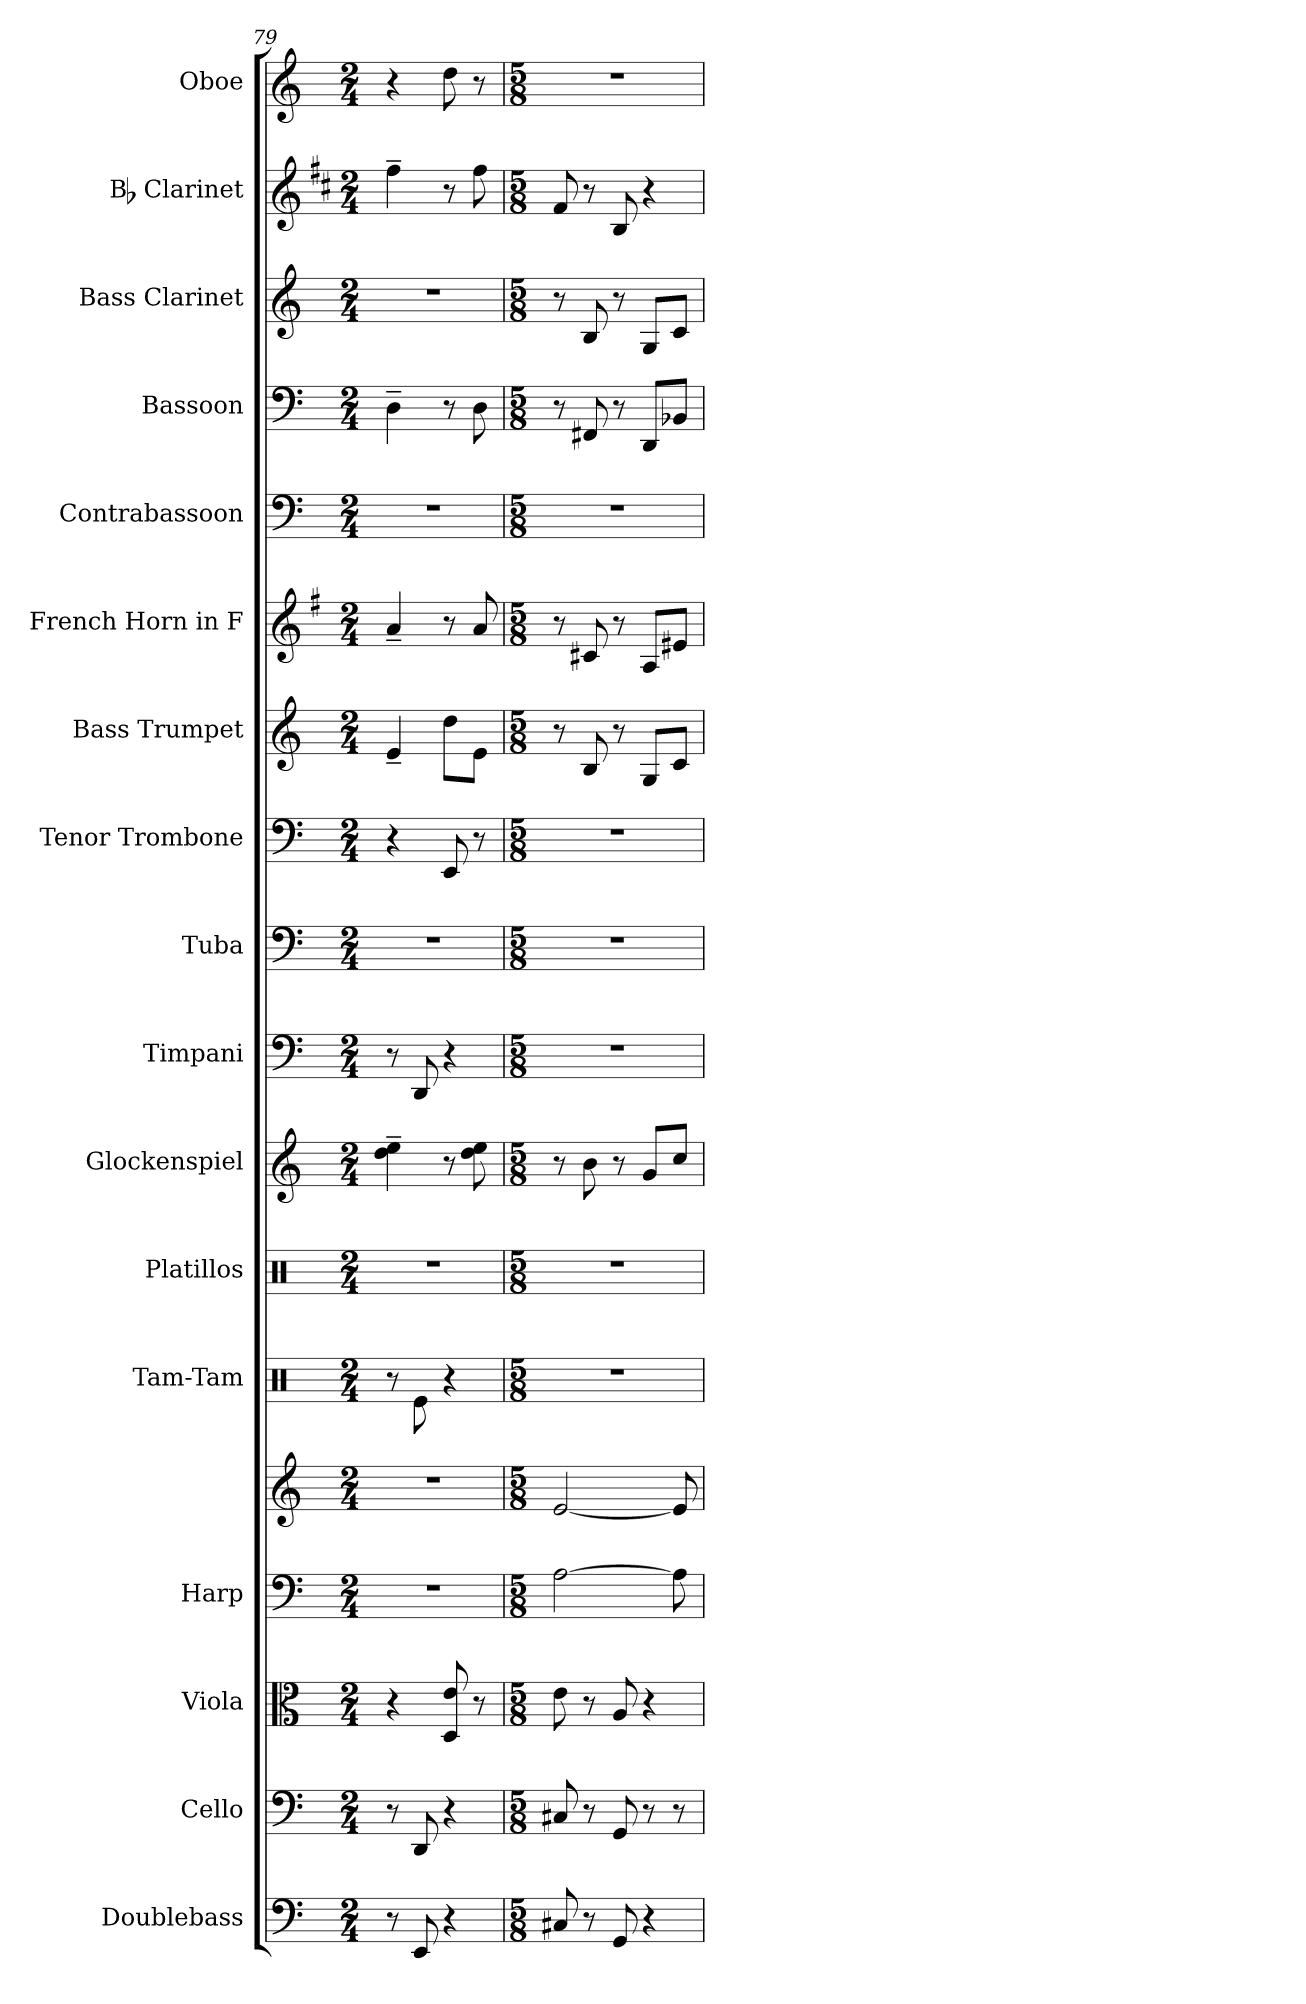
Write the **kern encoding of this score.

**kern	**kern	**kern	**kern	**kern	**kern	**kern	**kern	**kern	**kern	**kern	**kern	**kern	**kern	**kern	**kern	**kern	**kern
*part17	*part16	*part15	*part14	*part14	*part13	*part12	*part11	*part10	*part9	*part8	*part7	*part6	*part5	*part4	*part3	*part2	*part1
*staff18	*staff17	*staff16	*staff15	*staff14	*staff13	*staff12	*staff11	*staff10	*staff9	*staff8	*staff7	*staff6	*staff5	*staff4	*staff3	*staff2	*staff1
*I"Doublebass	*I"Cello	*I"Viola	*I"Harp	*	*I"Tam-Tam	*I"Platillos	*I"Glockenspiel	*I"Timpani	*I"Tuba	*I"Tenor Trombone	*I"Bass Trumpet	*I"French Horn in F	*I"Contrabassoon	*I"Bassoon	*I"Bass Clarinet	*I"Bb Clarinet	*I"Oboe
*	*	*I'Vla.	*	*	*	*I'Plat.	*I'Glk.	*	*I'Tba.	*	*	*	*	*	*	*	*I'Ob.
!!LO:PB:g=z
*clefF4	*clefF4	*clefC3	*clefF4	*clefG2	*clefX	*clefX	*clefG2	*clefF4	*clefF4	*clefF4	*clefG2	*clefG2	*clefF4	*clefF4	*clefG2	*clefG2	*clefG2
*ITrd7c12	*	*	*	*	*	*	*ITrd-14c-24	*	*	*	*ITrd8c14	*ITrd4c7	*ITrd7c12	*	*ITrd8c14	*ITrd1c2	*
*k[]	*k[]	*k[]	*k[]	*k[]	*k[]	*k[]	*k[]	*k[]	*k[]	*k[]	*k[]	*k[]	*k[]	*k[]	*k[]	*k[]	*k[]
*M2/4	*M2/4	*M2/4	*M2/4	*M2/4	*M2/4	*M2/4	*M2/4	*M2/4	*M2/4	*M2/4	*M2/4	*M2/4	*M2/4	*M2/4	*M2/4	*M2/4	*M2/4
=79	=79	=79	=79	=79	=79	=79	=79	=79	=79	=79	=79	=79	=79	=79	=79	=79	=79
8r	8r	4r	2r	2r	8r	2r	4dddd\~ 4eeee\~	8r	2r	4r	4E~/	4d~/	2r	4D~\	2r	4ee~\	4r
8EEE/	8DD/	.	.	.	8Re\	.	.	8DD/	.	.	.	.	.	.	.	.	.
4r	4r	8D/ 8e/	.	.	4r	.	8r	4r	.	8EE/	8d\L	8r	.	8r	.	8r	8dd\
.	.	8r	.	.	.	.	8dddd\ 8eeee\	.	.	8r	8E\J	8d/	.	8D\	.	8ee\	8r
=80	=80	=80	=80	=80	=80	=80	=80	=80	=80	=80	=80	=80	=80	=80	=80	=80	=80
*M5/8	*M5/8	*M5/8	*M5/8	*M5/8	*M5/8	*M5/8	*M5/8	*M5/8	*M5/8	*M5/8	*M5/8	*M5/8	*M5/8	*M5/8	*M5/8	*M5/8	*M5/8
8CC#X/	8C#X/	8e\	[2A\	[2e/	8%5r	8%5r	8r	8%5r	8%5r	8%5r	8r	8r	8%5r	8r	8r	8e/	8%5r
8r	8r	8r	.	.	.	.	8bbb\	.	.	.	8BB/	8F#X/	.	8FF#X/	8BB/	8r	.
8GGG/	8GG/	8A/	.	.	.	.	8r	.	.	.	8r	8r	.	8r	8r	8A/	.
4r	8r	4r	.	.	.	.	8ggg/L	.	.	.	8GG/L	8D/L	.	8DD/L	8GG/L	4r	.
.	8r	.	8A\]	8e/]	.	.	8cccc/J	.	.	.	8C/J	8A#X/J	.	8BB-X/J	8C/J	.	.
=	=	=	=	=	=	=	=	=	=	=	=	=	=	=	=	=	=
*-	*-	*-	*-	*-	*-	*-	*-	*-	*-	*-	*-	*-	*-	*-	*-	*-	*-
